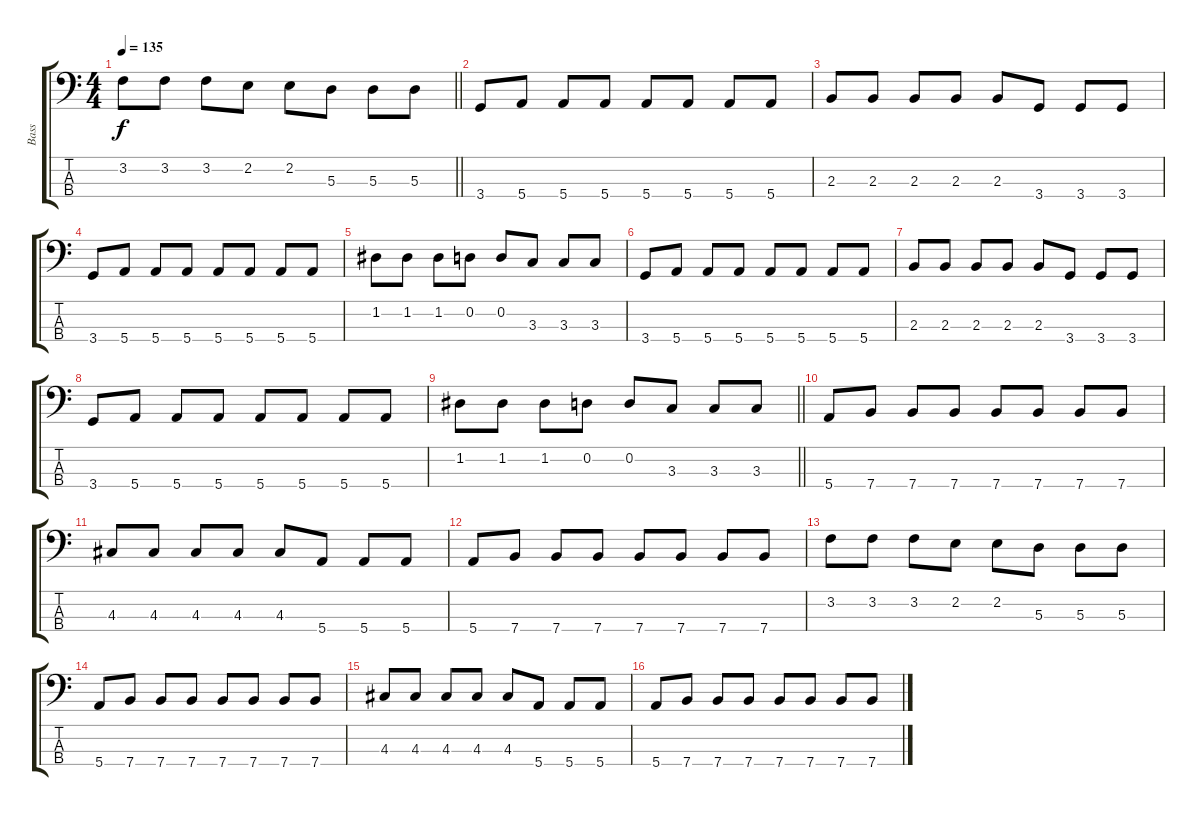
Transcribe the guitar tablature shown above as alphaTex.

\track ("Bass" "Bass") {instrument electricbassfinger}
\staff {score tabs}
\tuning (G2 D2 A1 E1) {hide}
\ts (4 4)
\tempo 135
\clef f4
\barLineRight lightlight
\ks c
3.2.8{dy f} 3.2.8 3.2.8 2.2.8 2.2.8 5.3.8 5.3.8 5.3.8 |
\section ("" "")
3.4.8 5.4.8 5.4.8 5.4.8 5.4.8 5.4.8 5.4.8 5.4.8 |
2.3.8 2.3.8 2.3.8 2.3.8 2.3.8 3.4.8 3.4.8 3.4.8 |
3.4.8 5.4.8 5.4.8 5.4.8 5.4.8 5.4.8 5.4.8 5.4.8 |
1.2.8 1.2.8 1.2.8 0.2.8 0.2.8 3.3.8 3.3.8 3.3.8 |
3.4.8 5.4.8 5.4.8 5.4.8 5.4.8 5.4.8 5.4.8 5.4.8 |
2.3.8 2.3.8 2.3.8 2.3.8 2.3.8 3.4.8 3.4.8 3.4.8 |
3.4.8 5.4.8 5.4.8 5.4.8 5.4.8 5.4.8 5.4.8 5.4.8 |
\barLineRight lightlight
1.2.8 1.2.8 1.2.8 0.2.8 0.2.8 3.3.8 3.3.8 3.3.8 |
\section ("" "")
5.4.8 7.4.8 7.4.8 7.4.8 7.4.8 7.4.8 7.4.8 7.4.8 |
4.3.8 4.3.8 4.3.8 4.3.8 4.3.8 5.4.8 5.4.8 5.4.8 |
5.4.8 7.4.8 7.4.8 7.4.8 7.4.8 7.4.8 7.4.8 7.4.8 |
3.2.8 3.2.8 3.2.8 2.2.8 2.2.8 5.3.8 5.3.8 5.3.8 |
5.4.8 7.4.8 7.4.8 7.4.8 7.4.8 7.4.8 7.4.8 7.4.8 |
4.3.8 4.3.8 4.3.8 4.3.8 4.3.8 5.4.8 5.4.8 5.4.8 |
5.4.8 7.4.8 7.4.8 7.4.8 7.4.8 7.4.8 7.4.8 7.4.8
